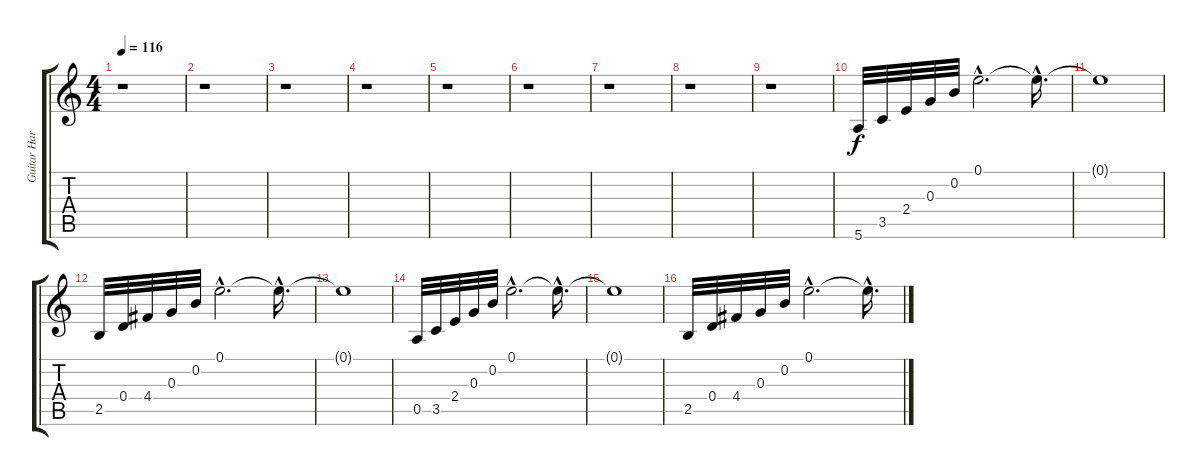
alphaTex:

\track ("Guitar Harmonics" "Guitar Har") {instrument guitarharmonics}
\staff {score tabs}
\tuning (E4 B3 G3 D3 A2 E2) {hide}
\ts (4 4)
\tempo 116
\clef g2
\ks c
r.1{dy f} |
r.1 |
r.1 |
r.1 |
r.1 |
r.1 |
r.1 |
r.1 |
r.1 |
5.6.32 3.5.32 2.4.32 0.3.32 0.2.32 0.1{hac}.2{d} 0.1{hac t}.16{d} |
0.1{t}.1 |
2.5.32 0.4.32 4.4.32 0.3.32 0.2.32 0.1{hac}.2{d} 0.1{hac t}.16{d} |
0.1{t}.1 |
0.5.32 3.5.32 2.4.32 0.3.32 0.2.32 0.1{hac}.2{d} 0.1{hac t}.16{d} |
0.1{t}.1 |
2.5.32 0.4.32 4.4.32 0.3.32 0.2.32 0.1{hac}.2{d} 0.1{hac t}.16{d}
